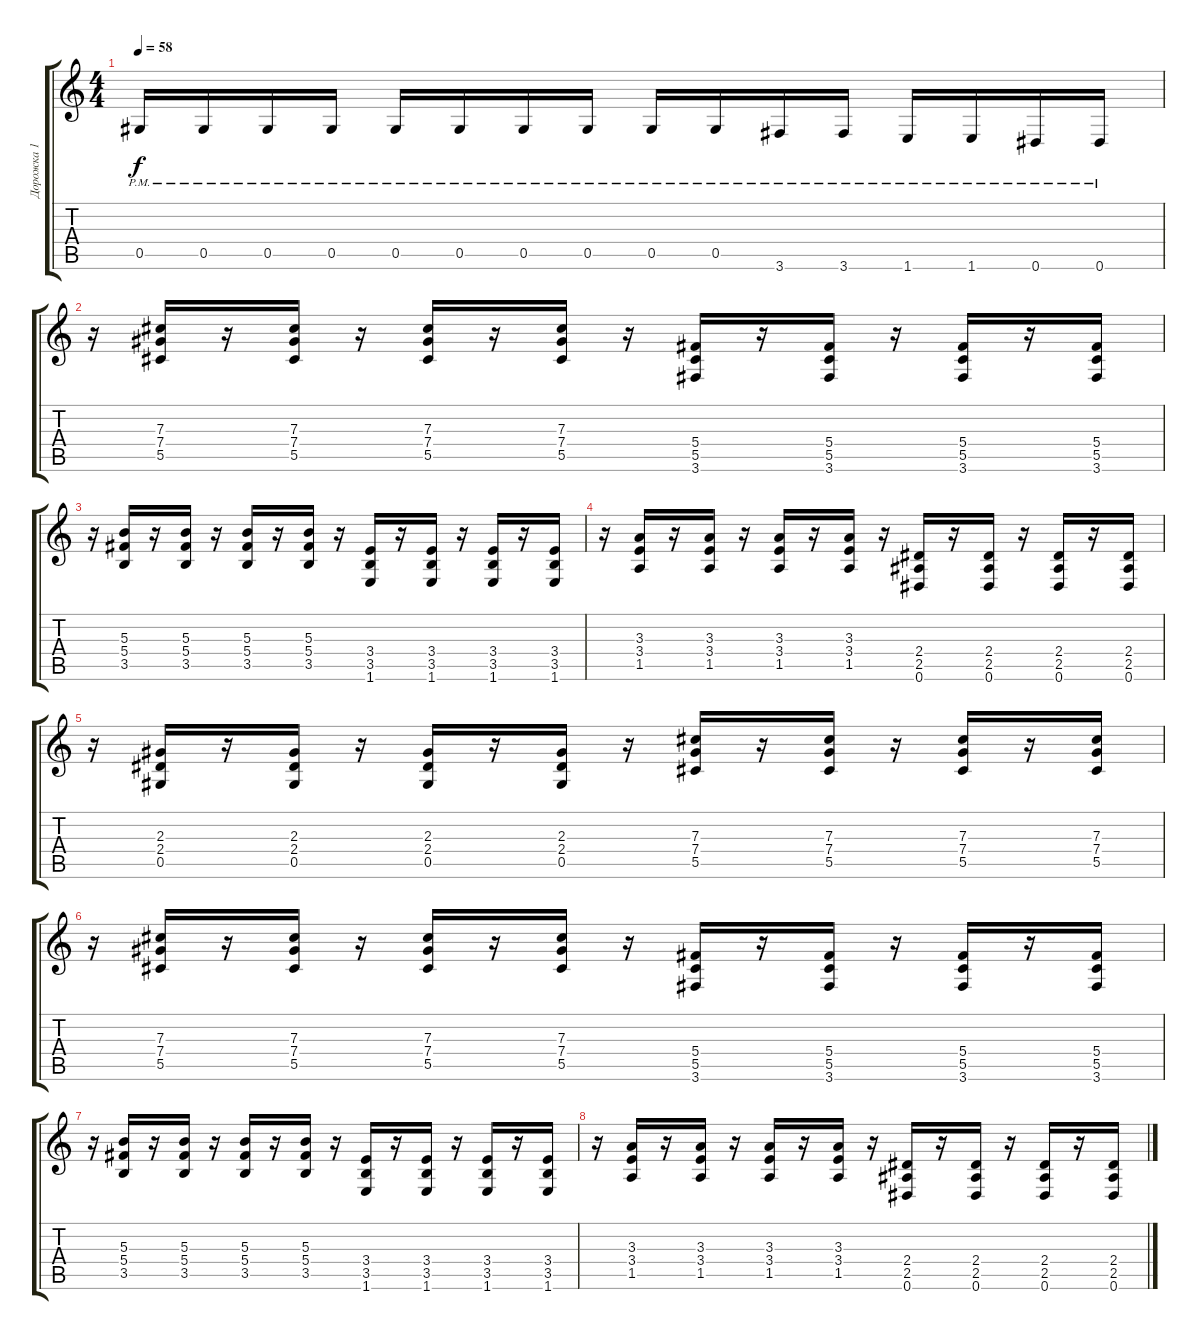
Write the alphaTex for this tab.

\track ("Дорожка 1" "Дорожка 1") {instrument distortionguitar}
\staff {score tabs}
\tuning (Eb4 Bb3 Gb3 Db3 Ab2 Eb2) {hide}
\ts (4 4)
\tempo 58
\clef g2
\ks c
0.5{pm}.16{dy f} 0.5{pm}.16 0.5{pm}.16 0.5{pm}.16 0.5{pm}.16 0.5{pm}.16 0.5{pm}.16 0.5{pm}.16 0.5{pm}.16 0.5{pm}.16 3.6{pm}.16 3.6{pm}.16 1.6{pm}.16 1.6{pm}.16 0.6{pm}.16 0.6{pm}.16 |
r.16 (7.3 7.4 5.5).16 r.16 (7.3 7.4 5.5).16 r.16 (7.3 7.4 5.5).16 r.16 (7.3 7.4 5.5).16 r.16 (5.4 5.5 3.6).16 r.16 (5.4 5.5 3.6).16 r.16 (5.4 5.5 3.6).16 r.16 (5.4 5.5 3.6).16 |
r.16 (5.3 5.4 3.5).16 r.16 (5.3 5.4 3.5).16 r.16 (5.3 5.4 3.5).16 r.16 (5.3 5.4 3.5).16 r.16 (3.4 3.5 1.6).16 r.16 (3.4 3.5 1.6).16 r.16 (3.4 3.5 1.6).16 r.16 (3.4 3.5 1.6).16 |
r.16 (3.3 3.4 1.5).16 r.16 (3.3 3.4 1.5).16 r.16 (3.3 3.4 1.5).16 r.16 (3.3 3.4 1.5).16 r.16 (2.4 2.5 0.6).16 r.16 (2.4 2.5 0.6).16 r.16 (2.4 2.5 0.6).16 r.16 (2.4 2.5 0.6).16 |
r.16 (2.3 2.4 0.5).16 r.16 (2.3 2.4 0.5).16 r.16 (2.3 2.4 0.5).16 r.16 (2.3 2.4 0.5).16 r.16 (7.3 7.4 5.5).16 r.16 (7.3 7.4 5.5).16 r.16 (7.3 7.4 5.5).16 r.16 (7.3 7.4 5.5).16 |
r.16 (7.3 7.4 5.5).16 r.16 (7.3 7.4 5.5).16 r.16 (7.3 7.4 5.5).16 r.16 (7.3 7.4 5.5).16 r.16 (5.4 5.5 3.6).16 r.16 (5.4 5.5 3.6).16 r.16 (5.4 5.5 3.6).16 r.16 (5.4 5.5 3.6).16 |
r.16 (5.3 5.4 3.5).16 r.16 (5.3 5.4 3.5).16 r.16 (5.3 5.4 3.5).16 r.16 (5.3 5.4 3.5).16 r.16 (3.4 3.5 1.6).16 r.16 (3.4 3.5 1.6).16 r.16 (3.4 3.5 1.6).16 r.16 (3.4 3.5 1.6).16 |
r.16 (3.3 3.4 1.5).16 r.16 (3.3 3.4 1.5).16 r.16 (3.3 3.4 1.5).16 r.16 (3.3 3.4 1.5).16 r.16 (2.4 2.5 0.6).16 r.16 (2.4 2.5 0.6).16 r.16 (2.4 2.5 0.6).16 r.16 (2.4 2.5 0.6).16
